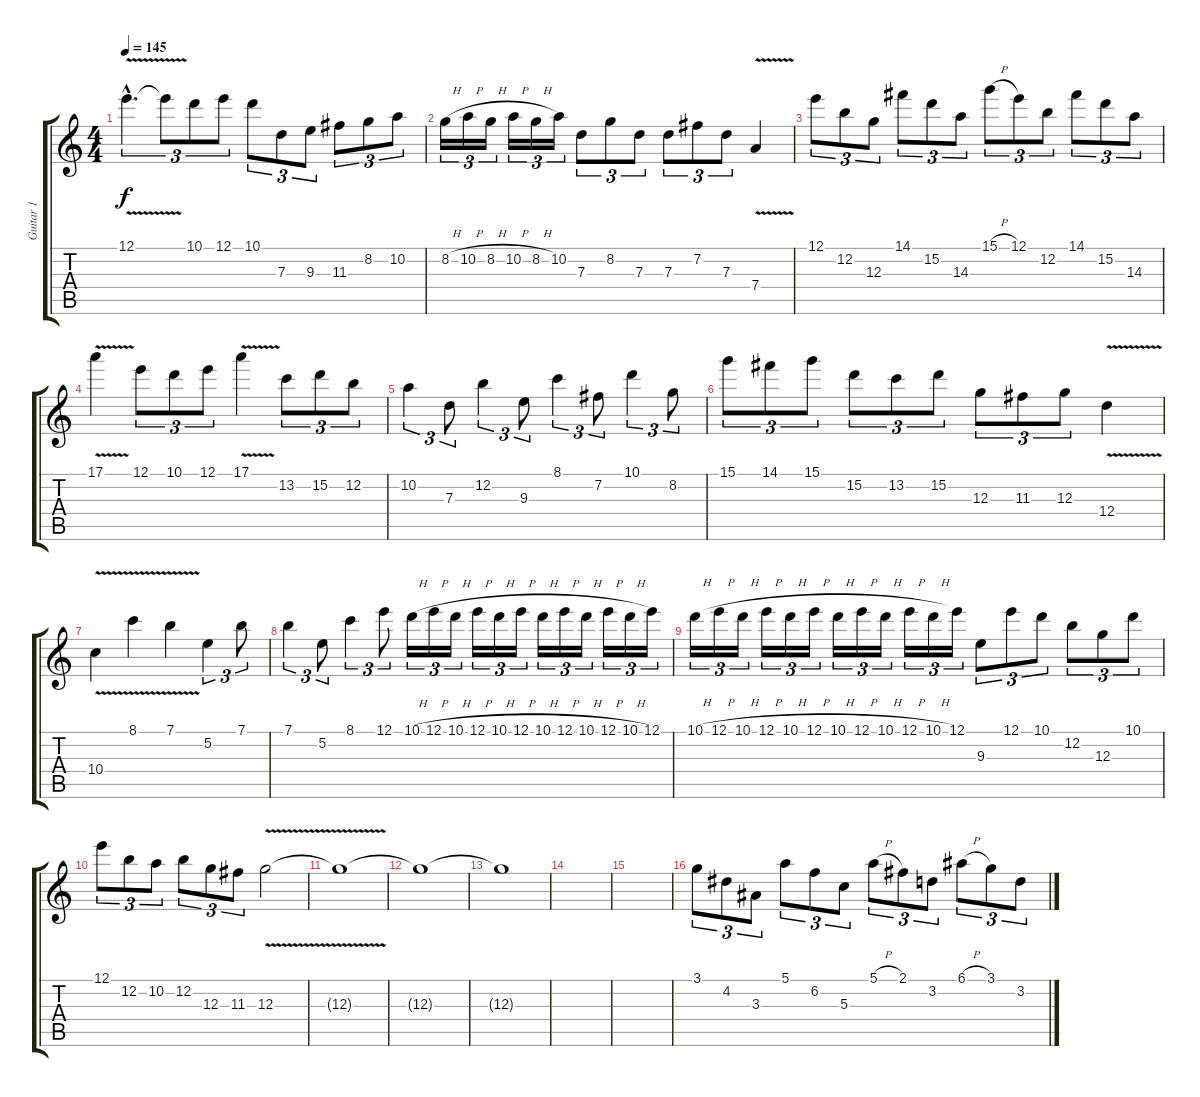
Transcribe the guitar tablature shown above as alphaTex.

\track ("Guitar 1" "Guitar 1") {instrument distortionguitar}
\staff {score tabs}
\tuning (E4 B3 G3 D3 A2 E2) {hide}
\ts (4 4)
\tempo 145
\clef g2
\ks c
12.1{v hac}.4{d tu (3 2) dy f} 12.1{t}.8{tu (3 2)} 10.1.8{tu (3 2)} 12.1.8{tu (3 2)} 10.1.8{tu (3 2)} 7.3.8{tu (3 2)} 9.3.8{tu (3 2)} 11.3.8{tu (3 2)} 8.2.8{tu (3 2)} 10.2.8{tu (3 2)} |
8.2{h}.16{tu (3 2)} 10.2{h}.16{tu (3 2)} 8.2{h}.16{tu (3 2)} 10.2{h}.16{tu (3 2)} 8.2{h}.16{tu (3 2)} 10.2.16{tu (3 2)} 7.3.8{tu (3 2)} 8.2.8{tu (3 2)} 7.3.8{tu (3 2)} 7.3.8{tu (3 2)} 7.2.8{tu (3 2)} 7.3.8{tu (3 2)} 7.4{v}.4 |
12.1.8{tu (3 2)} 12.2.8{tu (3 2)} 12.3.8{tu (3 2)} 14.1.8{tu (3 2)} 15.2.8{tu (3 2)} 14.3.8{tu (3 2)} 15.1{h}.8{tu (3 2)} 12.1.8{tu (3 2)} 12.2.8{tu (3 2)} 14.1.8{tu (3 2)} 15.2.8{tu (3 2)} 14.3.8{tu (3 2)} |
17.1{v}.4 12.1.8{tu (3 2)} 10.1.8{tu (3 2)} 12.1.8{tu (3 2)} 17.1{v}.4 13.2.8{tu (3 2)} 15.2.8{tu (3 2)} 12.2.8{tu (3 2)} |
10.2.4{tu (3 2)} 7.3.8{tu (3 2)} 12.2.4{tu (3 2)} 9.3.8{tu (3 2)} 8.1.4{tu (3 2)} 7.2.8{tu (3 2)} 10.1.4{tu (3 2)} 8.2.8{tu (3 2)} |
15.1.8{tu (3 2)} 14.1.8{tu (3 2)} 15.1.8{tu (3 2)} 15.2.8{tu (3 2)} 13.2.8{tu (3 2)} 15.2.8{tu (3 2)} 12.3.8{tu (3 2)} 11.3.8{tu (3 2)} 12.3.8{tu (3 2)} 12.4{v}.4 |
10.4{v}.4 8.1{v}.4 7.1{v}.4 5.2.4{tu (3 2)} 7.1.8{tu (3 2)} |
7.1.4{tu (3 2)} 5.2.8{tu (3 2)} 8.1.4{tu (3 2)} 12.1.8{tu (3 2)} 10.1{h}.16{tu (3 2)} 12.1{h}.16{tu (3 2)} 10.1{h}.16{tu (3 2)} 12.1{h}.16{tu (3 2)} 10.1{h}.16{tu (3 2)} 12.1{h}.16{tu (3 2)} 10.1{h}.16{tu (3 2)} 12.1{h}.16{tu (3 2)} 10.1{h}.16{tu (3 2)} 12.1{h}.16{tu (3 2)} 10.1{h}.16{tu (3 2)} 12.1.16{tu (3 2)} |
10.1{h}.16{tu (3 2)} 12.1{h}.16{tu (3 2)} 10.1{h}.16{tu (3 2)} 12.1{h}.16{tu (3 2)} 10.1{h}.16{tu (3 2)} 12.1{h}.16{tu (3 2)} 10.1{h}.16{tu (3 2)} 12.1{h}.16{tu (3 2)} 10.1{h}.16{tu (3 2)} 12.1{h}.16{tu (3 2)} 10.1{h}.16{tu (3 2)} 12.1.16{tu (3 2)} 9.3.8{tu (3 2)} 12.1.8{tu (3 2)} 10.1.8{tu (3 2)} 12.2.8{tu (3 2)} 12.3.8{tu (3 2)} 10.1.8{tu (3 2)} |
12.1.8{tu (3 2)} 12.2.8{tu (3 2)} 10.2.8{tu (3 2)} 12.2.8{tu (3 2)} 12.3.8{tu (3 2)} 11.3.8{tu (3 2)} 12.3{v}.2 |
12.3{t}.1 |
12.3{t}.1 |
12.3{t}.1 |
|
|
3.1.8{tu (3 2)} 4.2.8{tu (3 2)} 3.3.8{tu (3 2)} 5.1.8{tu (3 2)} 6.2.8{tu (3 2)} 5.3.8{tu (3 2)} 5.1{h}.8{tu (3 2)} 2.1.8{tu (3 2)} 3.2.8{tu (3 2)} 6.1{h}.8{tu (3 2)} 3.1.8{tu (3 2)} 3.2.8{tu (3 2)}
